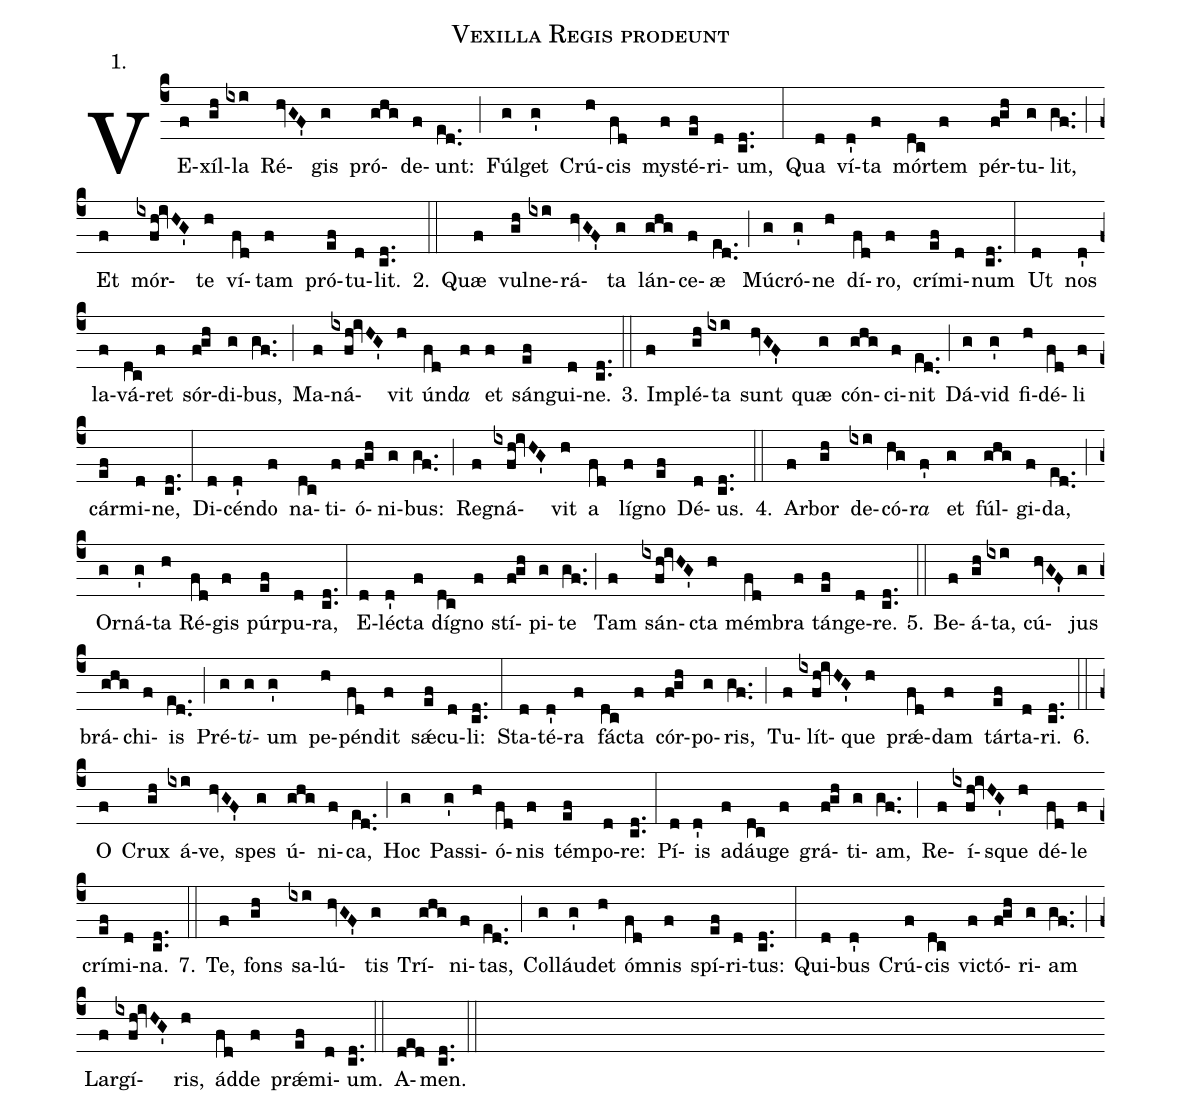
name:Vexilla Regis prodeunt;
office-part:Hymnus;
mode:1;
annotation: 1.;
%%
(c4) VE(f)xíl(gh)la(ixi) Ré(hvGF')gis(g) pró(ghg)de(f)unt:(ed..) (;) Fúl(g)get(g') Crú(h)cis(fd) my(f)sté(ef)ri(d)um,(cd..) (:) Qua(d) ví(d')ta(f) mór(dc)tem(f) pér(f!gh)tu(g)lit,(gf..) (;) Et(f) mór(ixfh!ivHG')te(h) ví(fd)tam(f) pró(ef)tu(d)lit.(cd..)

2.(::) Quæ(f) vul(gh)ne(ixi)rá(hvGF')ta(g) lán(ghg)ce(f)æ(ed..) (;) Mú(g)cró(g')ne(h) dí(fd)ro,(f) crí(ef)mi(d)num(cd..) (:) Ut(d) nos(d') la(f)vá(dc)ret(f) sór(f!gh)di(g)bus,(gf..) (;) Ma(f)ná(ixfh!ivHG')vit(h) ún(fd)d<i>a</i>(f) et(f) sán(ef)gui(d)ne.(cd..) (::)

3. Im(f)plé(gh)ta(ixi) sunt(hvGF') quæ(g) cón(ghg)ci(f)nit(ed..) (;) Dá(g)vid(g') fi(h)dé(fd)li(f) cár(ef)mi(d)ne,(cd..) (:) Di(d)cén(d')do(f) na(dc)ti(f)ó(f!gh)ni(g)bus:(gf..) (;) Re(f)gná(ixfh!ivHG')vit(h) a(fd) lí(f)gno(ef) Dé(d)us.(cd..)

4.(::) Ar(f)bor(gh) de(ixi)có(hg)r<i>a</i>(f') et(g) fúl(ghg)gi(f)da,(ed..) (;) Or(g)ná(g')ta(h) Ré(fd)gis(f) púr(ef)pu(d)ra,(cd..) (:) E(d)lé(d')cta(f) dí(dc)gno(f) stí(f!gh)pi(g)te(gf..) (;) Tam(f) sán(ixfh!ivHG')cta(h) mém(fd)bra(f) tán(ef)ge(d)re.(cd..)

5.(::) Be(f)á(gh)ta,(ixi) cú(hvGF')jus(g) brá(ghg)chi(f)is(ed..) (;) Pré(g)t<i>i</i>(g)um(g') pe(h)pén(fd)dit(f) sǽ(ef)cu(d)li:(cd..) (:) Sta(d)té(d')ra(f) fá(dc)cta(f) cór(f!gh)po(g)ris,(gf..) (;) Tu(f)lít(ixfh!ivHG')que(h) prǽ(fd)dam(f) tár(ef)ta(d)ri.(cd..)

6.(::) O(f) Crux(gh) á(ixi)ve,(hvGF') spes(g) ú(ghg)ni(f)ca,(ed..) (;) Hoc(g) Pas(g')si(h)ó(fd)nis(f) tém(ef)po(d)re:(cd..) (:) Pí(d)is(d') a(f)dáu(dc)ge(f) grá(f!gh)ti(g)am,(gf..) (;) Re(f)í(ixfh!ivHG')sque(h) dé(fd)le(f) crí(ef)mi(d)na.(cd..)

7.(::) Te,(f) fons(gh) sa(ixi)lú(hvGF')tis(g) Trí(ghg)ni(f)tas,(ed..) (;) Col(g)láu(g')det(h) ó(fd)mnis(f) spí(ef)ri(d)tus:(cd..) (:) Qui(d)bus(d') Crú(f)cis(dc) vi(f)ctó(f!gh)ri(g)am(gf..) (;) Lar(f)gí(ixfh!ivHG')ris,(h) ád(fd)de(f) prǽ(ef)mi(d)um.(cd..) (::) A(ded)men.(cd..) (::)
